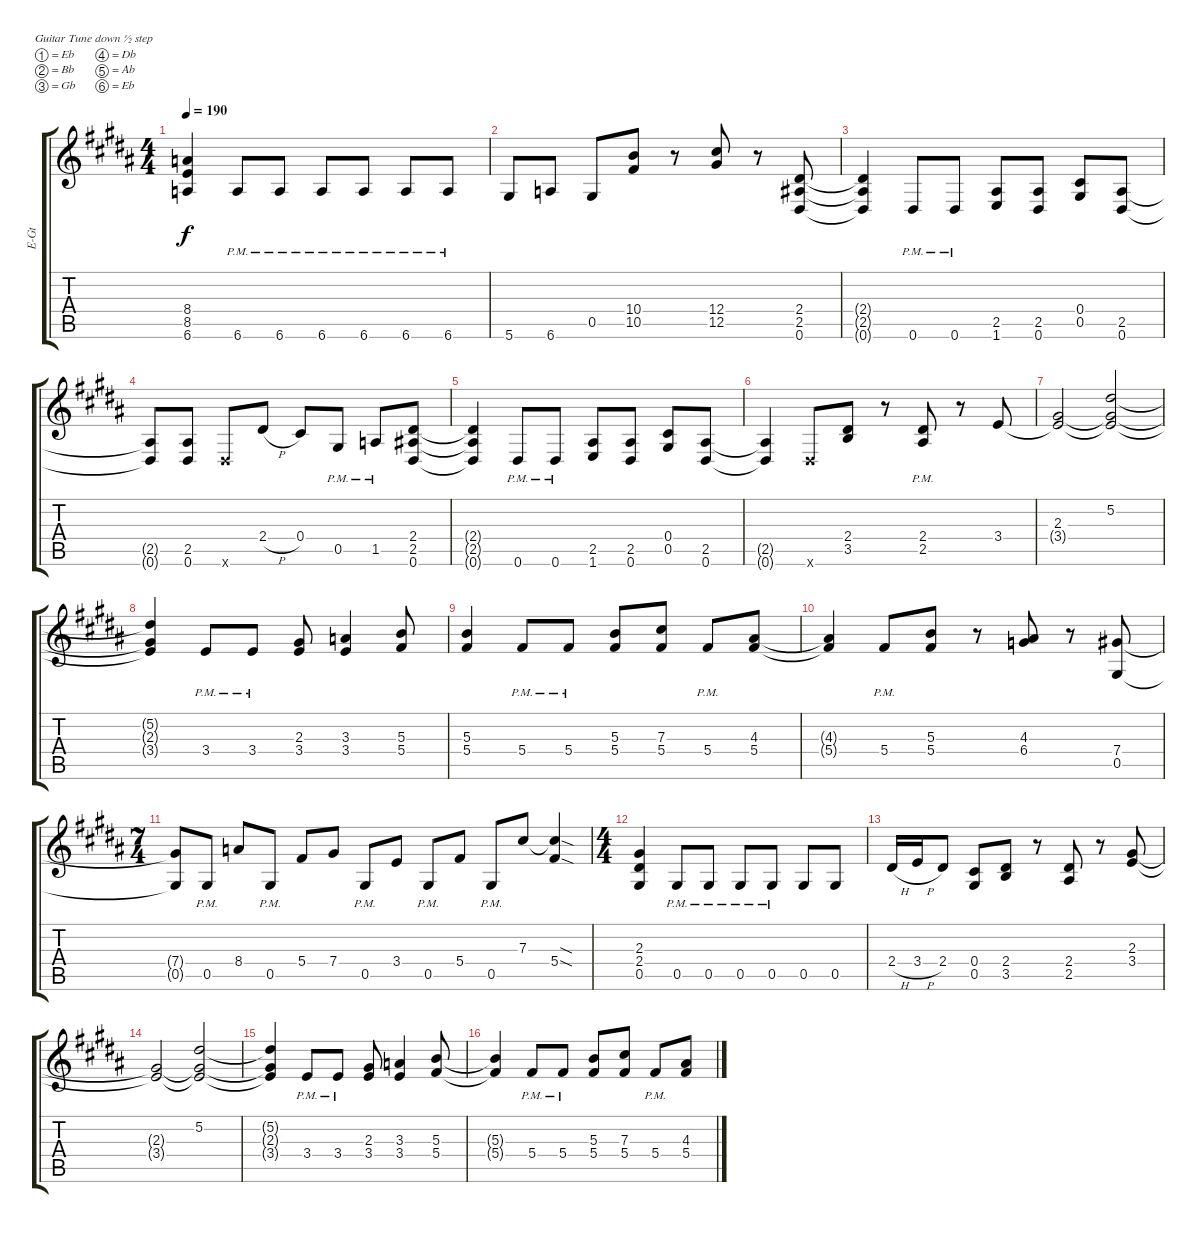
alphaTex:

\bracketExtendMode groupsimilarinstruments
\otherSystemsTrackNameOrientation horizontal
\track ("Electric Guitar 2" "E-Gt") {instrument distortionguitar}
\staff {score tabs}
\tuning (Eb4 Bb3 Gb3 Db3 Ab2 Eb2)
\ts (4 4)
\tempo 190
\clef g2
\ks b
(6.6{t acc b} 8.4{t acc b} 8.5{t acc forcenatural}).4{dy f} 6.6{pm acc b}.8 6.6{pm acc b}.8 6.6{pm acc b}.8 6.6{pm acc b}.8 6.6{pm acc b}.8 6.6{pm acc b}.8 |
5.6{acc forcenatural}.8 6.6{acc b}.8 0.5{acc forcenatural}.8 (10.5{acc forcenatural} 10.4{acc forcenatural}).8 r.8 (12.4{acc forcenatural} 12.5{acc forcenatural}).8 r.8 (0.6{acc forcenatural} 2.5{acc forcenatural} 2.4{acc forcenatural}).8 |
(2.5{t acc forcenatural} 0.6{t acc forcenatural} 2.4{t acc forcenatural}).4 0.6{pm acc forcenatural}.8 0.6{pm acc forcenatural}.8 (1.6{acc forcenatural} 2.5{acc forcenatural}).8 (0.6{acc forcenatural} 2.5{acc forcenatural}).8 (0.5{acc forcenatural} 0.4{acc forcenatural}).8 (0.6{acc forcenatural} 2.5{acc forcenatural}).8 |
(0.6{t acc forcenatural} 2.5{t acc forcenatural}).8 (0.6{acc forcenatural} 2.5{acc forcenatural}).8 0.6{x acc forcenatural}.8 2.4{h acc forcenatural}.8 0.4{acc forcenatural}.8 0.5{pm acc forcenatural}.8 1.5{pm acc b}.8 (0.6{acc forcenatural} 2.5{acc forcenatural} 2.4{acc forcenatural}).8 |
(2.5{t acc forcenatural} 0.6{t acc forcenatural} 2.4{t acc forcenatural}).4 0.6{pm acc forcenatural}.8 0.6{pm acc forcenatural}.8 (1.6{acc forcenatural} 2.5{acc forcenatural}).8 (0.6{acc forcenatural} 2.5{acc forcenatural}).8 (0.5{acc forcenatural} 0.4{acc forcenatural}).8 (0.6{acc forcenatural} 2.5{acc forcenatural}).8 |
(0.6{t acc forcenatural} 2.5{t acc forcenatural}).4 0.6{x acc forcenatural}.8 (2.4{acc forcenatural} 3.5{acc forcenatural}).8 r.8 (2.5{pm acc forcenatural} 2.4{acc forcenatural}).8 r.8 3.4{acc forcenatural}.8 |
(2.3{acc forcenatural} 3.4{t acc forcenatural}).2 (5.2{acc forcenatural} 2.3{t acc forcenatural} 3.4{t acc forcenatural}).2 |
(3.4{t acc forcenatural} 2.3{t acc forcenatural} 5.2{t acc forcenatural}).4 3.4{pm acc forcenatural}.8 3.4{pm acc forcenatural}.8 (3.4{acc forcenatural} 2.3{acc forcenatural}).8 (3.4{acc forcenatural} 3.3{acc b}).4 (5.4{acc forcenatural} 5.3{acc forcenatural}).8 |
(5.4{acc forcenatural} 5.3{acc forcenatural}).4 5.4{pm acc forcenatural}.8 5.4{pm acc forcenatural}.8 (5.4{acc forcenatural} 5.3{acc forcenatural}).8 (7.3{acc forcenatural} 5.4{acc forcenatural}).8 5.4{pm acc forcenatural}.8 (5.4{acc forcenatural} 4.3{acc forcenatural}).8 |
(5.4{t acc forcenatural} 4.3{t acc forcenatural}).4 5.4{pm acc forcenatural}.8 (5.4{acc forcenatural} 5.3{acc forcenatural}).8 r.8 (6.4{acc b} 4.3{acc forcenatural}).8 r.8 (0.5{acc forcenatural} 7.4{acc forcenatural}).8 |
\ts (7 4)
(0.5{t acc forcenatural} 7.4{t acc forcenatural}).8 0.5{pm acc forcenatural}.8 8.4{acc b}.8 0.5{pm acc forcenatural}.8 5.4{acc forcenatural}.8 7.4{acc forcenatural}.8 0.5{pm acc forcenatural}.8 3.4{acc forcenatural}.8 0.5{pm acc forcenatural}.8 5.4{acc forcenatural}.8 0.5{pm acc forcenatural}.8 7.3{acc forcenatural}.8 (5.4{sod acc forcenatural} 7.3{sod t acc forcenatural}).4 |
\ts (4 4)
(0.5{acc forcenatural} 2.4{acc forcenatural} 2.3{acc forcenatural}).4 0.5{pm acc forcenatural}.8 0.5{pm acc forcenatural}.8 0.5{pm acc forcenatural}.8 0.5{pm acc forcenatural}.8 0.5{acc forcenatural}.8 0.5{acc forcenatural}.8 |
2.4{h acc forcenatural}.16 3.4{h acc forcenatural}.16 2.4{acc forcenatural}.8 (0.4{acc forcenatural} 0.5{acc forcenatural}).8 (3.5{acc forcenatural} 2.4{acc forcenatural}).8 r.8 (2.5{acc forcenatural} 2.4{acc forcenatural}).8 r.8 (3.4{acc forcenatural} 2.3{acc forcenatural}).8 |
(2.3{t acc forcenatural} 3.4{t acc forcenatural}).2 (5.2{acc forcenatural} 2.3{t acc forcenatural} 3.4{t acc forcenatural}).2 |
(3.4{t acc forcenatural} 2.3{t acc forcenatural} 5.2{t acc forcenatural}).4 3.4{pm acc forcenatural}.8 3.4{pm acc forcenatural}.8 (3.4{acc forcenatural} 2.3{acc forcenatural}).8 (3.4{acc forcenatural} 3.3{acc b}).4 (5.4{acc forcenatural} 5.3{acc forcenatural}).8 |
(5.4{t acc forcenatural} 5.3{t acc forcenatural}).4 5.4{pm acc forcenatural}.8 5.4{pm acc forcenatural}.8 (5.4{acc forcenatural} 5.3{acc forcenatural}).8 (7.3{acc forcenatural} 5.4{acc forcenatural}).8 5.4{pm acc forcenatural}.8 (5.4{acc forcenatural} 4.3{acc forcenatural}).8
